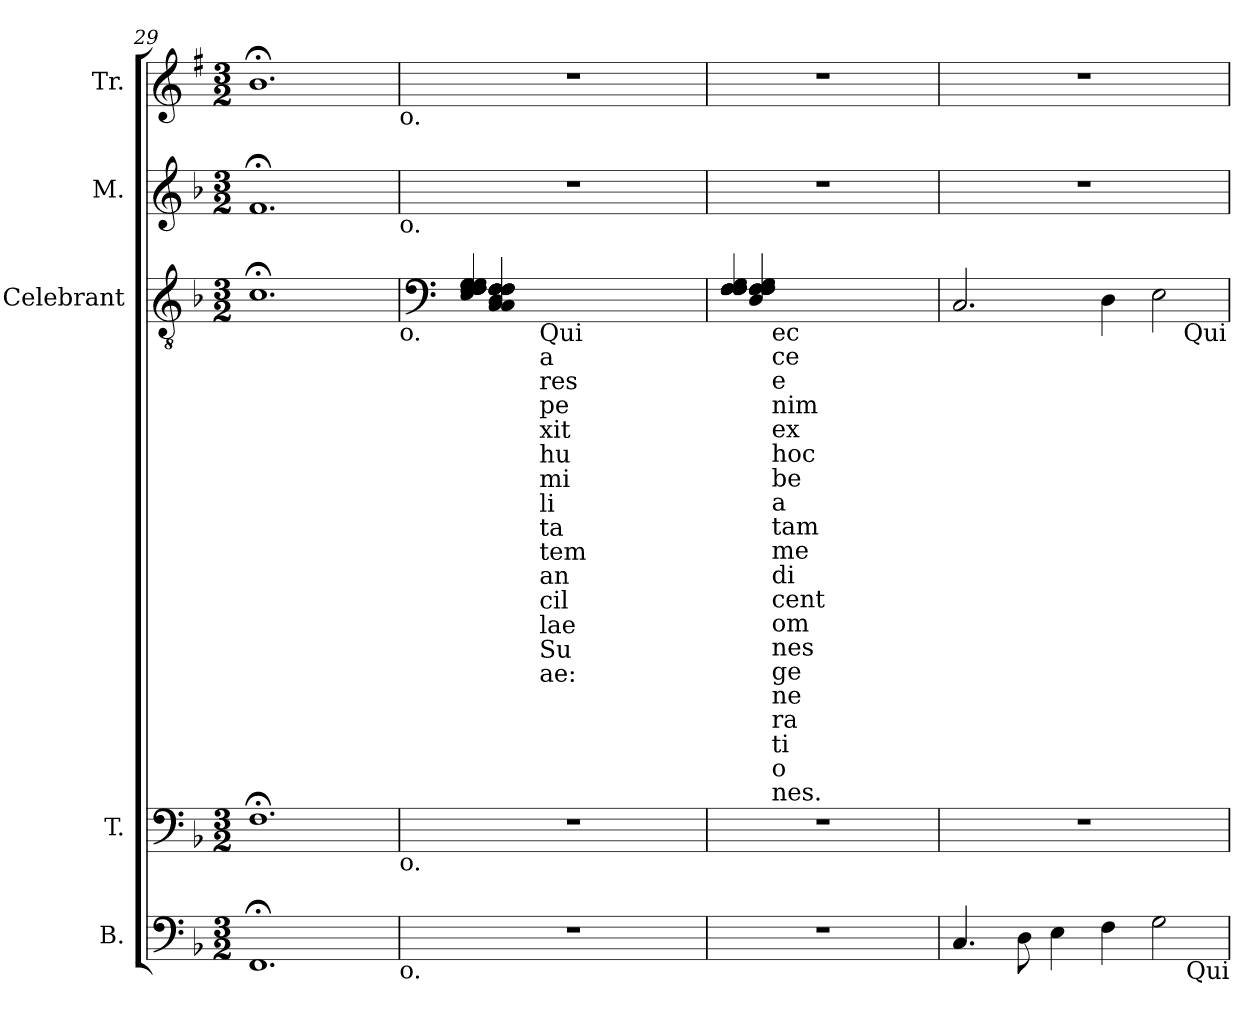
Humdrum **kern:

**kern	**kern	**kern	**kern	**kern
*part5	*part4	*part3	*part2	*part1
*staff5	*staff4	*staff3	*staff2	*staff1
*I"B.	*I"T.	*I"Celebrant	*I"M.	*I"Tr.
*I'B.	*I'T.	*I'Ct.	*I'M.	*I'Tr.
*clefF4	*clefF4	*clefGv2	*clefG2	*clefG2
*	*	*	*	*ITrd1c2
*k[b-]	*k[b-]	*k[b-]	*k[b-]	*k[b-]
*F:	*F:	*F:	*F:	*F:
*M3/2	*M3/2	*M3/2	*M3/2	*M3/2
=29	=29	=29	=29	=29
1.FF;	1.F;<	1.c;<	1.f;	1.a;
!	!	!	!	!LO:TX:b:t=o.
!	!	!	!LO:TX:b:t=o.	!
!	!	!LO:TX:b:t=o.	!	!
!	!LO:TX:b:t=o.	!	!	!
!LO:TX:b:t=o.	!	!	!	!
!!LO:PB:g=z
=30	=30	=30	=30	=30
*	*	*clefF4	*	*
*	*	*^	*	*
1.r	1.r	((4C/ 4C/ 4D/ 4F/ 4F/ 4F/ 4F/ 4F/ 4F/ 4F/ 4F/ 4F/	(4E/ 4F/ 4F/ 4F/ 4G/ 4G/ 4G/)	1.r	1.r
!	!	!LO:TX:b:t=Qui	!	!	!
!	!	!LO:TX:b:t=a	!	!	!
!	!	!LO:TX:b:t=res	!	!	!
!	!	!LO:TX:b:t=pe	!	!	!
!	!	!LO:TX:b:t=xit	!	!	!
!	!	!LO:TX:b:t=hu	!	!	!
!	!	!LO:TX:b:t=mi	!	!	!
!	!	!LO:TX:b:t=li	!	!	!
!	!	!LO:TX:b:t=ta	!	!	!
!	!	!LO:TX:b:t=tem	!	!	!
!	!	!LO:TX:b:t=an	!	!	!
!	!	!LO:TX:b:t=cil	!	!	!
!	!	!LO:TX:b:t=lae	!	!	!
!	!	!LO:TX:b:t=Su	!	!	!
!	!	!LO:TX:b:t=ae&colon;	!	!	!
.	.	1ryy	1ryy	.	.
.	.	4ryy	4ryy	.	.
!!LO:LB:g=z
=31	=31	=31	=31	=31	=31
1.r	1.r	(4F/ 4F/ 4F/ 4F/ 4F/ 4F/ 4F/ 4F/ 4F/ 4F/ 4F/ 4G/	4D/ 4F/ 4F/ 4F/ 4F/ 4F/ 4F/ 4F/ 4G/	1.r	1.r
!	!	!LO:TX:b:t=ec	!	!	!
!	!	!LO:TX:b:t=ce	!	!	!
!	!	!LO:TX:b:t=e	!	!	!
!	!	!LO:TX:b:t=nim	!	!	!
!	!	!LO:TX:b:t=ex	!	!	!
!	!	!LO:TX:b:t=hoc	!	!	!
!	!	!LO:TX:b:t=be	!	!	!
!	!	!LO:TX:b:t=a	!	!	!
!	!	!LO:TX:b:t=tam	!	!	!
!	!	!LO:TX:b:t=me	!	!	!
!	!	!LO:TX:b:t=di	!	!	!
!	!	!LO:TX:b:t=cent	!	!	!
!	!	!LO:TX:b:t=om	!	!	!
!	!	!LO:TX:b:t=nes	!	!	!
!	!	!LO:TX:b:t=ge	!	!	!
!	!	!LO:TX:b:t=ne	!	!	!
!	!	!LO:TX:b:t=ra	!	!	!
!	!	!LO:TX:b:t=ti	!	!	!
!	!	!LO:TX:b:t=o	!	!	!
!	!	!LO:TX:b:t=nes.	!	!	!
.	.	1ryy	1ryy	.	.
.	.	4ryy	4ryy	.	.
!!LO:LB:g=z
=32	=32	=32	=32	=32	=32
!	!	!	!	!	!LO:N:vis=1
*	*	*v	*v	*	*
4.C/	1.r	2.C/	1.r	1.r
8D\	.	.	.	.
4E\	.	.	.	.
4F\	.	4D\	.	.
2G\	.	2E\	.	.
!	!	!LO:TX:b:t=Qui	!	!
!LO:TX:b:t=Qui	!	!	!	!
=	=	=	=	=
*-	*-	*-	*-	*-
